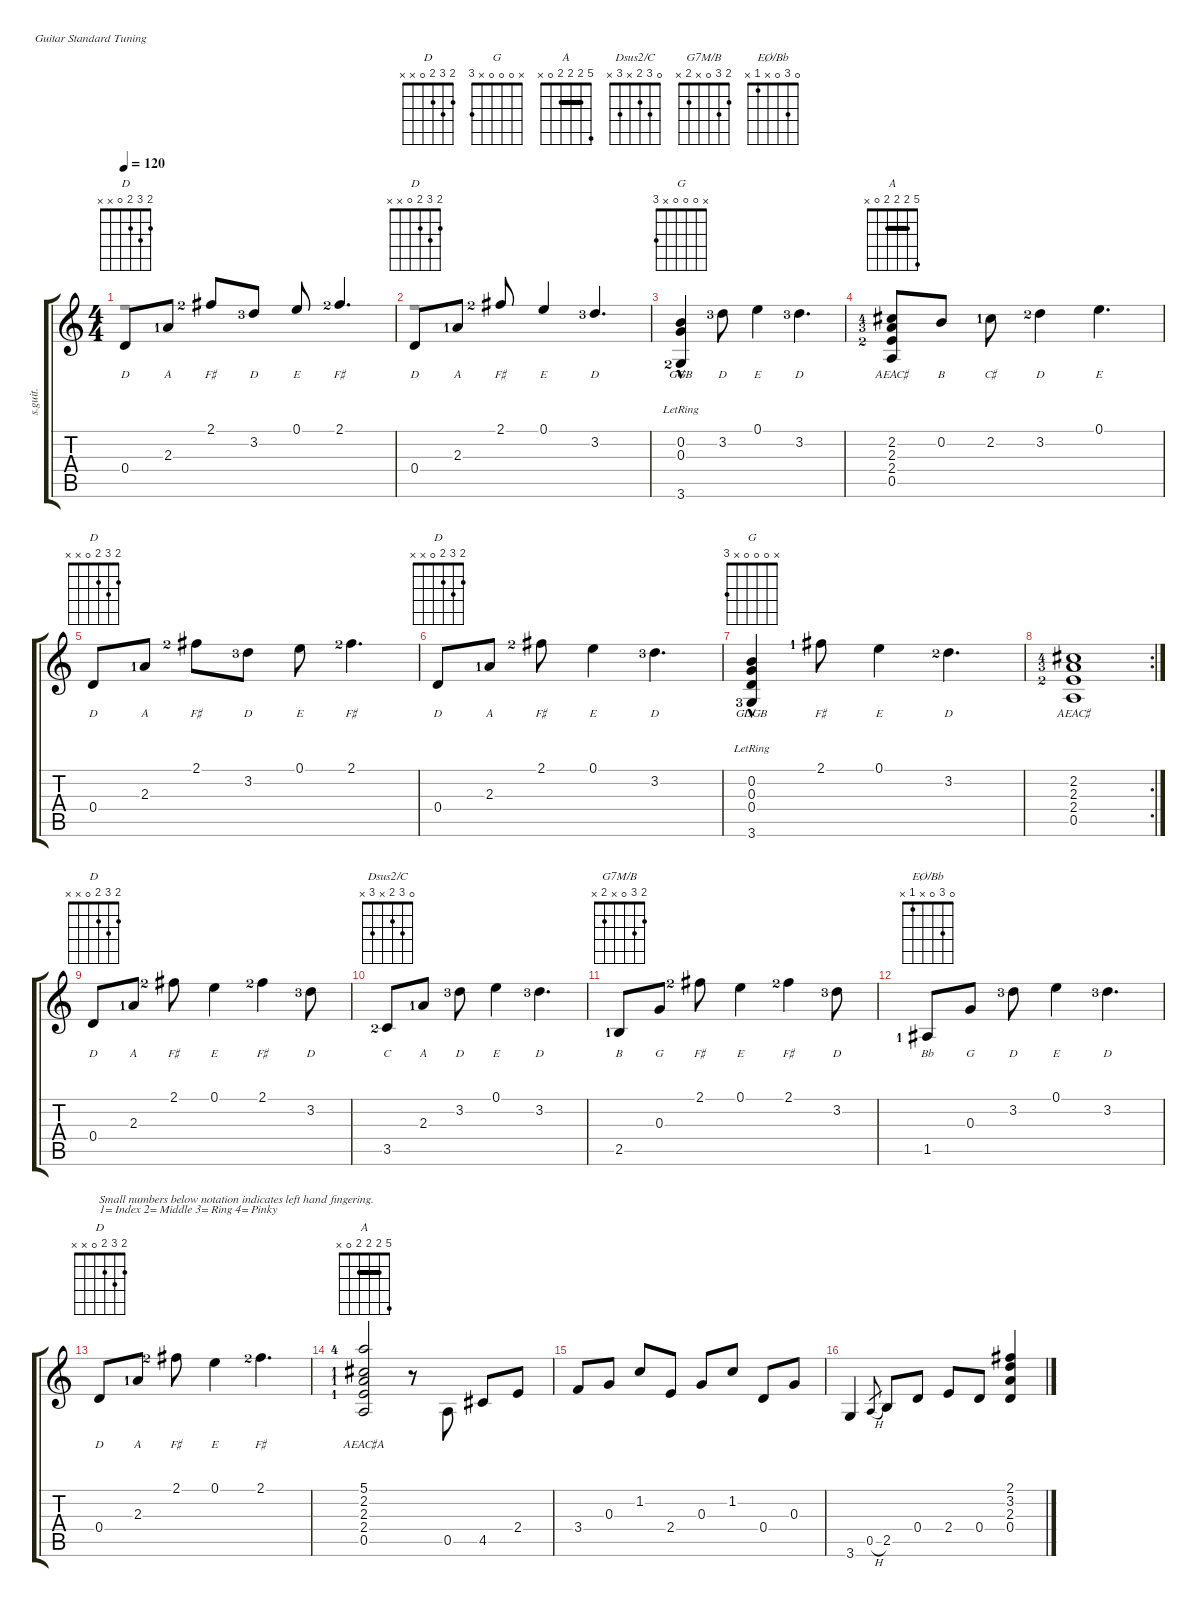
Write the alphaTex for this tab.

\defaultSystemsLayout 4
\hideDynamics
\chordDiagramsInScore
\track ("Steel Guitar" "s.guit.") {instrument acousticguitarsteel}
\staff {score tabs}
\tuning (E4 B3 G3 D3 A2 E2)
\chord ("D" 2 3 2 0 x x) {showfingering false}
\chord ("G" x 0 0 0 x 3) {showfingering false}
\chord ("A" x 2 2 2 0 x) {showfingering false}
\chord ("Dsus2/C" 0 3 2 x 3 x) {showfingering false}
\chord ("G7M/B" 2 3 0 x 2 x) {showfingering false}
\chord ("EØ/Bb" 0 3 0 x 1 x) {showfingering false}
\chord ("A" 5 2 2 2 0 x) {showfingering false barre (2 2)}
\voice
\ts (4 4)
\tempo 120
\clef g2
\scale
0.36529
\ks c
0.4.8{ch "D" lyrics (0 "D") lyrics (1 "") lyrics (2 "") lyrics (3 "") lyrics (4 "") dy mf instrument acousticguitarsteel beam Up} 2.3{lf 2}.8{lyrics (0 "A") lyrics (1 "") lyrics (2 "") lyrics (3 "") lyrics (4 "") beam Up} 2.1{lf 3 acc #}.8{lyrics (0 "F♯") lyrics (1 "") lyrics (2 "") lyrics (3 "") lyrics (4 "") beam Up} 3.2{lf 4}.8{lyrics (0 "D") lyrics (1 "") lyrics (2 "") lyrics (3 "") lyrics (4 "") beam Up} 0.1.8{lyrics (0 "E") lyrics (1 "") lyrics (2 "") lyrics (3 "") lyrics (4 "") beam Up} 2.1{lf 3 acc #}.4{d lyrics (0 "F♯") lyrics (1 "") lyrics (2 "") lyrics (3 "") lyrics (4 "") beam Up} |
\scale
0.317355 0.4.8{ch "D" lyrics (0 "D") lyrics (1 "") lyrics (2 "") lyrics (3 "") lyrics (4 "") beam Up} 2.3{lf 2}.8{lyrics (0 "A") lyrics (1 "") lyrics (2 "") lyrics (3 "") lyrics (4 "") beam Up} 2.1{lf 3 acc #}.8{lyrics (0 "F♯") lyrics (1 "") lyrics (2 "") lyrics (3 "") lyrics (4 "") beam Up} 0.1.4{lyrics (0 "E") lyrics (1 "") lyrics (2 "") lyrics (3 "") lyrics (4 "") beam Up} 3.2{lf 4}.4{d lyrics (0 "D") lyrics (1 "") lyrics (2 "") lyrics (3 "") lyrics (4 "") beam Up} |
\scale
0.317355 (3.6{lr lf 3} 0.3{lr} 0.2{hac lr}).4{ch "G" lyrics (0 "GGB") lyrics (1 "") lyrics (2 "") lyrics (3 "") lyrics (4 "") beam Up} 3.2{lf 4}.8{lyrics (0 "D") lyrics (1 "") lyrics (2 "") lyrics (3 "") lyrics (4 "") beam Down} 0.1.4{lyrics (0 "E") lyrics (1 "") lyrics (2 "") lyrics (3 "") lyrics (4 "") beam Down} 3.2{lf 4}.4{d lyrics (0 "D") lyrics (1 "") lyrics (2 "") lyrics (3 "") lyrics (4 "") beam Down} |
\scale
0.348357 (2.2{lf 5 acc #} 2.3{lf 4} 2.4{lf 3} 0.5).8{ch "A" lyrics (0 "AEAC♯") lyrics (1 "") lyrics (2 "") lyrics (3 "") lyrics (4 "") beam Up} 0.2.8{lyrics (0 "B") lyrics (1 "") lyrics (2 "") lyrics (3 "") lyrics (4 "") beam Up} 2.2{lf 2 acc #}.8{lyrics (0 "C♯") lyrics (1 "") lyrics (2 "") lyrics (3 "") lyrics (4 "") beam Down} 3.2{lf 3}.4{lyrics (0 "D") lyrics (1 "") lyrics (2 "") lyrics (3 "") lyrics (4 "") beam Down} 0.1.4{d lyrics (0 "E") lyrics (1 "") lyrics (2 "") lyrics (3 "") lyrics (4 "") beam Down} |
\scale
0.325821 0.4.8{ch "D" lyrics (0 "D") lyrics (1 "") lyrics (2 "") lyrics (3 "") lyrics (4 "") beam Up} 2.3{lf 2}.8{lyrics (0 "A") lyrics (1 "") lyrics (2 "") lyrics (3 "") lyrics (4 "") beam Up} 2.1{lf 3 acc #}.8{lyrics (0 "F♯") lyrics (1 "") lyrics (2 "") lyrics (3 "") lyrics (4 "") beam Down} 3.2{lf 4}.8{lyrics (0 "D") lyrics (1 "") lyrics (2 "") lyrics (3 "") lyrics (4 "") beam Down} 0.1.8{lyrics (0 "E") lyrics (1 "") lyrics (2 "") lyrics (3 "") lyrics (4 "") beam Down} 2.1{lf 3 acc #}.4{d lyrics (0 "F♯") lyrics (1 "") lyrics (2 "") lyrics (3 "") lyrics (4 "") beam Down} |
\scale
0.325821 0.4.8{ch "D" lyrics (0 "D") lyrics (1 "") lyrics (2 "") lyrics (3 "") lyrics (4 "") beam Up} 2.3{lf 2}.8{lyrics (0 "A") lyrics (1 "") lyrics (2 "") lyrics (3 "") lyrics (4 "") beam Up} 2.1{lf 3 acc #}.8{lyrics (0 "F♯") lyrics (1 "") lyrics (2 "") lyrics (3 "") lyrics (4 "") beam Down} 0.1.4{lyrics (0 "E") lyrics (1 "") lyrics (2 "") lyrics (3 "") lyrics (4 "") beam Down} 3.2{lf 4}.4{d lyrics (0 "D") lyrics (1 "") lyrics (2 "") lyrics (3 "") lyrics (4 "") beam Down} |
\scale
0.3524 (3.6{lr lf 4} 0.4{lr} 0.3{lr} 0.2{hac lr}).4{ch "G" lyrics (0 "GDGB") lyrics (1 "") lyrics (2 "") lyrics (3 "") lyrics (4 "") beam Up} 2.1{lf 2 acc #}.8{lyrics (0 "F♯") lyrics (1 "") lyrics (2 "") lyrics (3 "") lyrics (4 "") beam Down} 0.1.4{lyrics (0 "E") lyrics (1 "") lyrics (2 "") lyrics (3 "") lyrics (4 "") beam Down} 3.2{lf 3}.4{d lyrics (0 "D") lyrics (1 "") lyrics (2 "") lyrics (3 "") lyrics (4 "") beam Down} |
\rc 2
\scale
0.325632 (2.4{lf 3} 2.3{lf 4} 2.2{lf 5 acc #} 0.5).1{lyrics (0 "AEAC♯") lyrics (1 "") lyrics (2 "") lyrics (3 "") lyrics (4 "") beam Up} |
\scale
0.321968 0.4.8{ch "D" lyrics (0 "D") lyrics (1 "") lyrics (2 "") lyrics (3 "") lyrics (4 "") beam Up} 2.3{lf 2}.8{lyrics (0 "A") lyrics (1 "") lyrics (2 "") lyrics (3 "") lyrics (4 "") beam Up} 2.1{lf 3 acc #}.8{lyrics (0 "F♯") lyrics (1 "") lyrics (2 "") lyrics (3 "") lyrics (4 "") beam Down} 0.1.4{lyrics (0 "E") lyrics (1 "") lyrics (2 "") lyrics (3 "") lyrics (4 "") beam Down} 2.1{lf 3 acc #}.4{lyrics (0 "F♯") lyrics (1 "") lyrics (2 "") lyrics (3 "") lyrics (4 "") beam Down} 3.2{lf 4}.8{lyrics (0 "D") lyrics (1 "") lyrics (2 "") lyrics (3 "") lyrics (4 "") beam Down} |
\scale
0.356253 3.5{lf 3}.8{ch "Dsus2/C" lyrics (0 "C") lyrics (1 "") lyrics (2 "") lyrics (3 "") lyrics (4 "") beam Up} 2.3{lf 2}.8{lyrics (0 "A") lyrics (1 "") lyrics (2 "") lyrics (3 "") lyrics (4 "") beam Up} 3.2{lf 4}.8{lyrics (0 "D") lyrics (1 "") lyrics (2 "") lyrics (3 "") lyrics (4 "") beam Down} 0.1.4{lyrics (0 "E") lyrics (1 "") lyrics (2 "") lyrics (3 "") lyrics (4 "") beam Down} 3.2{lf 4}.4{d lyrics (0 "D") lyrics (1 "") lyrics (2 "") lyrics (3 "") lyrics (4 "") beam Down} |
\scale
0.325821 2.5{lf 2}.8{ch "G7M/B" lyrics (0 "B") lyrics (1 "") lyrics (2 "") lyrics (3 "") lyrics (4 "") beam Up} 0.3.8{lyrics (0 "G") lyrics (1 "") lyrics (2 "") lyrics (3 "") lyrics (4 "") beam Up} 2.1{lf 3 acc #}.8{lyrics (0 "F♯") lyrics (1 "") lyrics (2 "") lyrics (3 "") lyrics (4 "") beam Down} 0.1.4{lyrics (0 "E") lyrics (1 "") lyrics (2 "") lyrics (3 "") lyrics (4 "") beam Down} 2.1{lf 3 acc #}.4{lyrics (0 "F♯") lyrics (1 "") lyrics (2 "") lyrics (3 "") lyrics (4 "") beam Down} 3.2{lf 4}.8{lyrics (0 "D") lyrics (1 "") lyrics (2 "") lyrics (3 "") lyrics (4 "") beam Down} |
\scale
0.317926 1.5{lf 2 acc #}.8{ch "EØ/Bb" lyrics (0 "Bb") lyrics (1 "") lyrics (2 "") lyrics (3 "") lyrics (4 "") beam Up} 0.3.8{lyrics (0 "G") lyrics (1 "") lyrics (2 "") lyrics (3 "") lyrics (4 "") beam Up} 3.2{lf 4}.8{lyrics (0 "D") lyrics (1 "") lyrics (2 "") lyrics (3 "") lyrics (4 "") beam Down} 0.1.4{lyrics (0 "E") lyrics (1 "") lyrics (2 "") lyrics (3 "") lyrics (4 "") beam Down} 3.2{lf 4}.4{d lyrics (0 "D") lyrics (1 "") lyrics (2 "") lyrics (3 "") lyrics (4 "") beam Down} |
0.4.8{ch "D" txt "Small numbers below notation indicates left hand fingering. \n1= Index 2= Middle 3= Ring 4= Pinky" lyrics (0 "D") lyrics (1 "") lyrics (2 "") lyrics (3 "") lyrics (4 "") beam Up} 2.3{lf 2}.8{lyrics (0 "A") lyrics (1 "") lyrics (2 "") lyrics (3 "") lyrics (4 "") beam Up} 2.1{lf 3 acc #}.8{lyrics (0 "F♯") lyrics (1 "") lyrics (2 "") lyrics (3 "") lyrics (4 "") beam Down} 0.1.4{lyrics (0 "E") lyrics (1 "") lyrics (2 "") lyrics (3 "") lyrics (4 "") beam Down} 2.1{lf 3 acc #}.4{d lyrics (0 "F♯") lyrics (1 "") lyrics (2 "") lyrics (3 "") lyrics (4 "") beam Down} |
(5.1{lf 5} 2.2{lf 2 acc #} 2.3{lf 2} 2.4{lf 2} 0.5).2{ch "A" lyrics (0 "AEAC♯A") lyrics (1 "") lyrics (2 "") lyrics (3 "") lyrics (4 "") beam Up} r.8{beam Down} 0.5.8{beam Up} 4.5{acc #}.8{beam Up} 2.4.8{beam Up} |
3.4.8{beam Up} 0.3.8{beam Up} 1.2.8{beam Up} 2.4.8{beam Up} 0.3.8{beam Up} 1.2.8{beam Up} 0.4.8{beam Up} 0.3.8{beam Up} |
3.6.4{beam Up} 0.5{h}.8{gr beam Up} 2.5.8{beam Up} 0.4.8{beam Up} 2.4.8{beam Up} 0.4.8{beam Up} (2.1{acc #} 3.2 2.3 0.4).4{beam Up}
\voice
\clef g2
\ottava regular
\simile none
\scale
0.36529
\ks c
r.1{dy mf beam Down} |
\scale
0.317355 r.1{beam Down} |
\scale
0.317355 |
\scale
0.348357 |
\scale
0.325821 |
\scale
0.325821 |
\scale
0.3524 |
\scale
0.325632 |
\scale
0.321968 |
\scale
0.356253 |
\scale
0.325821 |
\scale
0.317926 |
|
|
|
